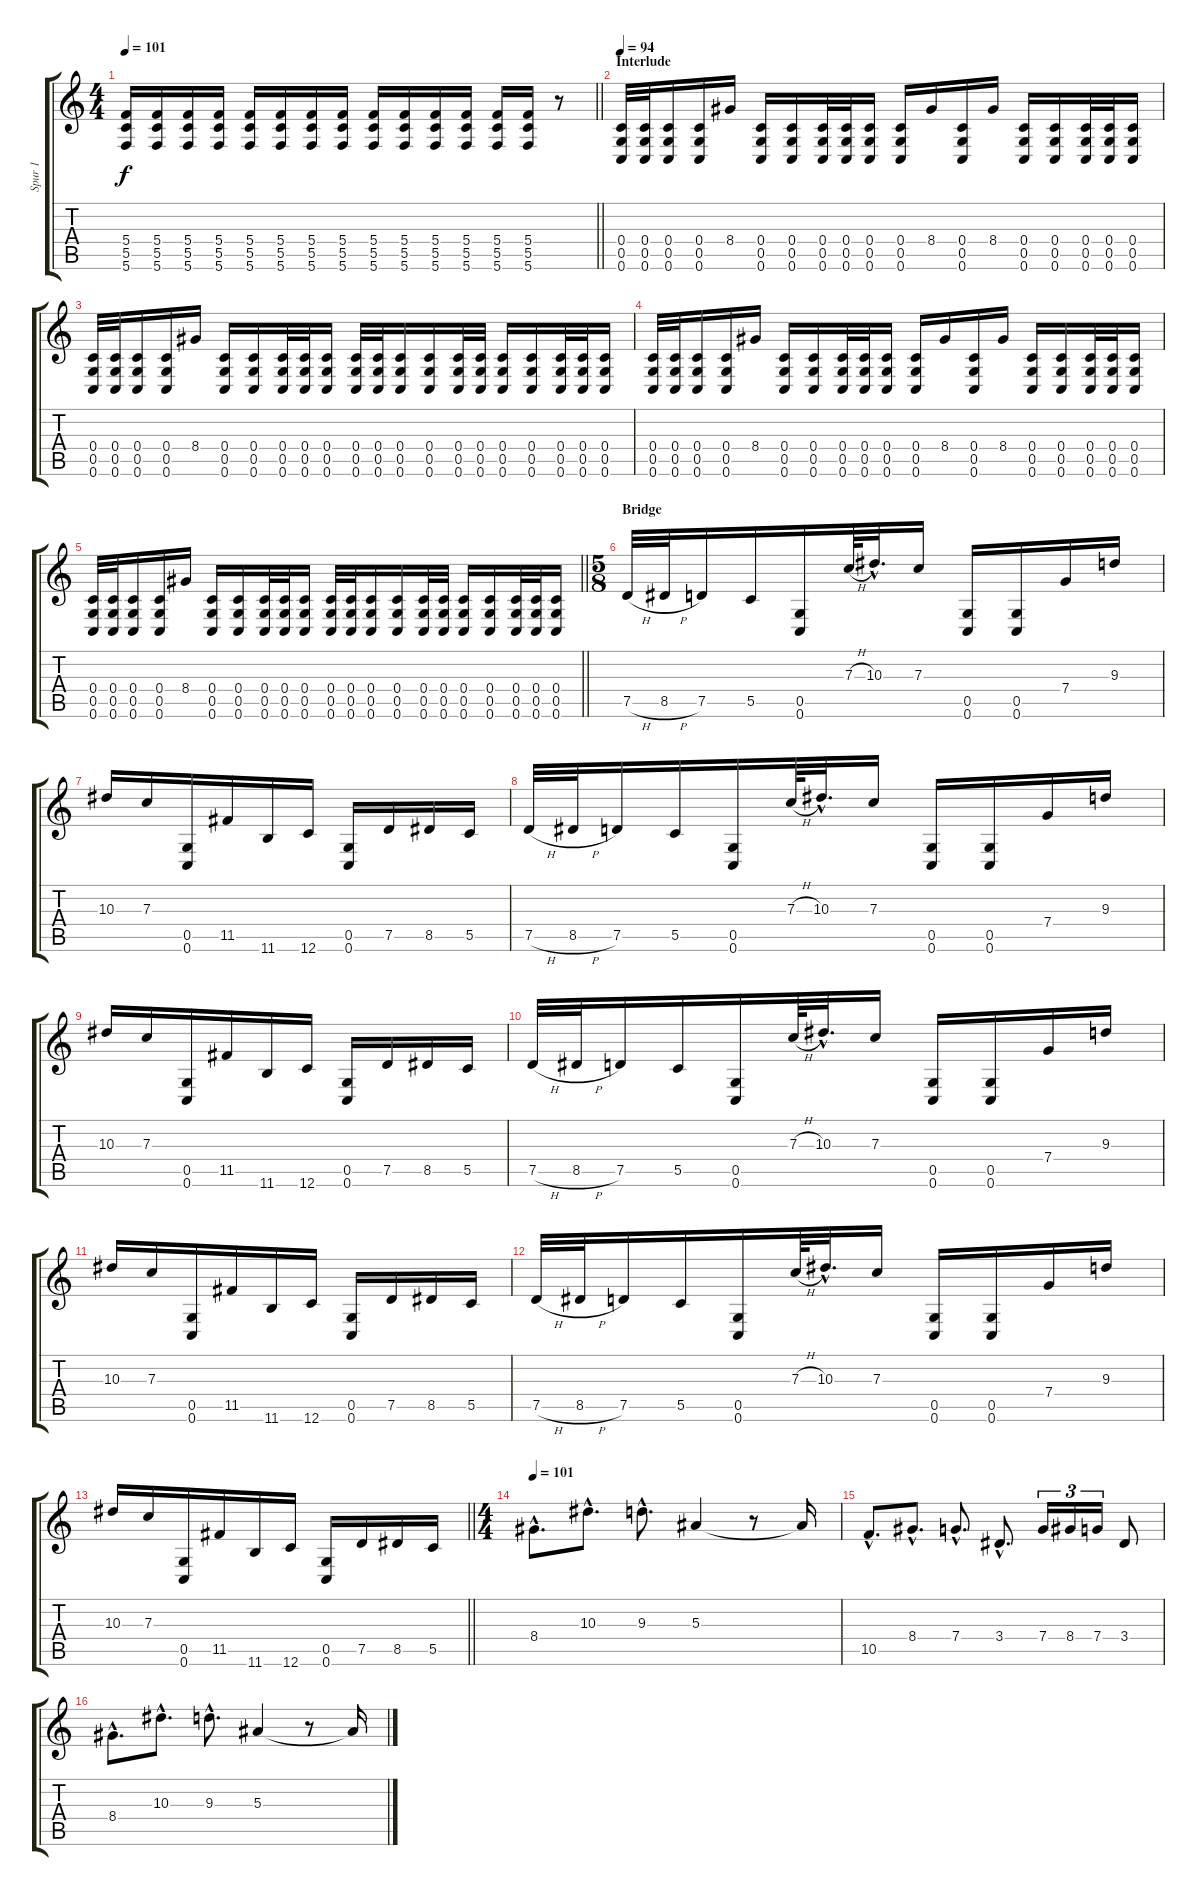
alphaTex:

\track ("Spur 1" "Spur 1") {instrument distortionguitar}
\staff {score tabs}
\tuning (D4 A3 F3 C3 G2 C2) {hide}
\ts (4 4)
\tempo 101
\clef g2
\barLineRight lightlight
\ks c
(5.4 5.5 5.6).16{dy f} (5.4 5.5 5.6).16 (5.4 5.5 5.6).16 (5.4 5.5 5.6).16 (5.4 5.5 5.6).16 (5.4 5.5 5.6).16 (5.4 5.5 5.6).16 (5.4 5.5 5.6).16 (5.4 5.5 5.6).16 (5.4 5.5 5.6).16 (5.4 5.5 5.6).16 (5.4 5.5 5.6).16 (5.4 5.5 5.6).16 (5.4 5.5 5.6).16 r.8 |
\section ("" "Interlude")
\tempo 94
(0.4 0.5 0.6).32 (0.4 0.5 0.6).32 (0.4 0.5 0.6).16 (0.4 0.5 0.6).16 8.4.16 (0.4 0.5 0.6).16 (0.4 0.5 0.6).16 (0.4 0.5 0.6).32 (0.4 0.5 0.6).32 (0.4 0.5 0.6).16 (0.4 0.5 0.6).16 8.4.16 (0.4 0.5 0.6).16 8.4.16 (0.4 0.5 0.6).16 (0.4 0.5 0.6).16 (0.4 0.5 0.6).32 (0.4 0.5 0.6).32 (0.4 0.5 0.6).16 |
(0.4 0.5 0.6).32 (0.4 0.5 0.6).32 (0.4 0.5 0.6).16 (0.4 0.5 0.6).16 8.4.16 (0.4 0.5 0.6).16 (0.4 0.5 0.6).16 (0.4 0.5 0.6).32 (0.4 0.5 0.6).32 (0.4 0.5 0.6).16 (0.4 0.5 0.6).32 (0.4 0.5 0.6).32 (0.4 0.5 0.6).16 (0.4 0.5 0.6).16 (0.4 0.5 0.6).32 (0.4 0.5 0.6).32 (0.4 0.5 0.6).16 (0.4 0.5 0.6).16 (0.4 0.5 0.6).32 (0.4 0.5 0.6).32 (0.4 0.5 0.6).16 |
(0.4 0.5 0.6).32 (0.4 0.5 0.6).32 (0.4 0.5 0.6).16 (0.4 0.5 0.6).16 8.4.16 (0.4 0.5 0.6).16 (0.4 0.5 0.6).16 (0.4 0.5 0.6).32 (0.4 0.5 0.6).32 (0.4 0.5 0.6).16 (0.4 0.5 0.6).16 8.4.16 (0.4 0.5 0.6).16 8.4.16 (0.4 0.5 0.6).16 (0.4 0.5 0.6).16 (0.4 0.5 0.6).32 (0.4 0.5 0.6).32 (0.4 0.5 0.6).16 |
\barLineRight lightlight
(0.4 0.5 0.6).32 (0.4 0.5 0.6).32 (0.4 0.5 0.6).16 (0.4 0.5 0.6).16 8.4.16 (0.4 0.5 0.6).16 (0.4 0.5 0.6).16 (0.4 0.5 0.6).32 (0.4 0.5 0.6).32 (0.4 0.5 0.6).16 (0.4 0.5 0.6).32 (0.4 0.5 0.6).32 (0.4 0.5 0.6).16 (0.4 0.5 0.6).16 (0.4 0.5 0.6).32 (0.4 0.5 0.6).32 (0.4 0.5 0.6).16 (0.4 0.5 0.6).16 (0.4 0.5 0.6).32 (0.4 0.5 0.6).32 (0.4 0.5 0.6).16 |
\ts (5 8)
\section ("" "Bridge")
7.5{h}.32 8.5{h}.32 7.5.16 5.5.16 (0.5 0.6).16 7.3{h}.64 10.3{hac}.32{d} 7.3.16 (0.5 0.6).16 (0.5 0.6).16 7.4.16 9.3.16 |
10.3.16 7.3.16 (0.5 0.6).16 11.5.16 11.6.16 12.6.16 (0.5 0.6).16 7.5.16 8.5.16 5.5.16 |
7.5{h}.32 8.5{h}.32 7.5.16 5.5.16 (0.5 0.6).16 7.3{h}.64 10.3{hac}.32{d} 7.3.16 (0.5 0.6).16 (0.5 0.6).16 7.4.16 9.3.16 |
10.3.16 7.3.16 (0.5 0.6).16 11.5.16 11.6.16 12.6.16 (0.5 0.6).16 7.5.16 8.5.16 5.5.16 |
7.5{h}.32 8.5{h}.32 7.5.16 5.5.16 (0.5 0.6).16 7.3{h}.64 10.3{hac}.32{d} 7.3.16 (0.5 0.6).16 (0.5 0.6).16 7.4.16 9.3.16 |
10.3.16 7.3.16 (0.5 0.6).16 11.5.16 11.6.16 12.6.16 (0.5 0.6).16 7.5.16 8.5.16 5.5.16 |
7.5{h}.32 8.5{h}.32 7.5.16 5.5.16 (0.5 0.6).16 7.3{h}.64 10.3{hac}.32{d} 7.3.16 (0.5 0.6).16 (0.5 0.6).16 7.4.16 9.3.16 |
\barLineRight lightlight
10.3.16 7.3.16 (0.5 0.6).16 11.5.16 11.6.16 12.6.16 (0.5 0.6).16 7.5.16 8.5.16 5.5.16 |
\ts (4 4)
\tempo 101
8.4{hac}.8{d} 10.3{hac}.8{d} 9.3{hac}.8{d} 5.3.4 r.8 5.3{t}.16 |
10.5{hac}.8{d} 8.4{hac}.8{d} 7.4{hac}.8{d} 3.4{hac}.8{d} 7.4.16{tu (3 2)} 8.4.16{tu (3 2)} 7.4.16{tu (3 2)} 3.4.8 |
8.4{hac}.8{d} 10.3{hac}.8{d} 9.3{hac}.8{d} 5.3.4 r.8 5.3{t}.16
